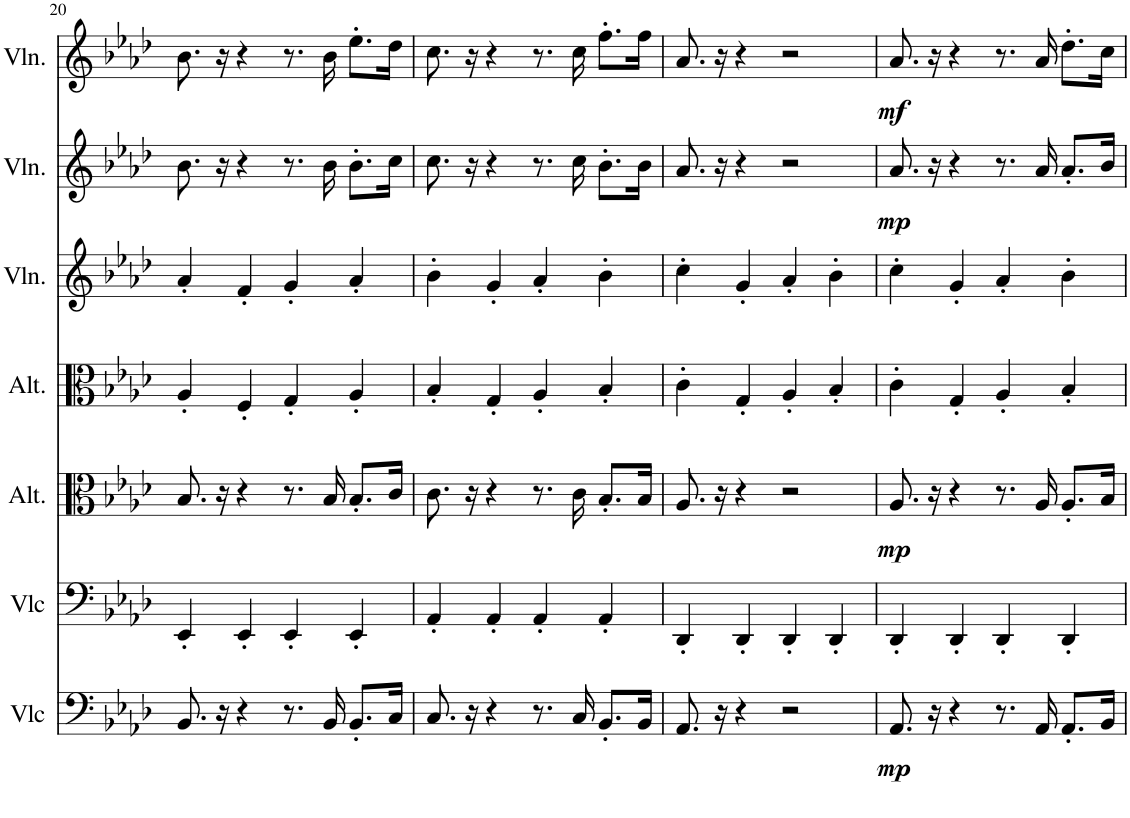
**kern	**dynam	**kern	**kern	**dynam	**kern	**kern	**kern	**dynam	**kern	**dynam
*part7	*part7	*part6	*part5	*part5	*part4	*part3	*part2	*part2	*part1	*part1
*staff7	*staff7	*staff6	*staff5	*staff5	*staff4	*staff3	*staff2	*staff2	*staff1	*staff1
*I"Violoncelle	*	*I"Violoncelle	*I"Alto	*	*I"Alto	*I"Violon	*I"Violon	*	*I"Violon	*
*I'Vlc	*	*I'Vlc	*I'Alt.	*	*I'Alt.	*I'Vln.	*I'Vln.	*	*I'Vln.	*
!!LO:PB:g=z
*clefF4	*	*clefF4	*clefC3	*	*clefC3	*clefG2	*clefG2	*	*clefG2	*
*k[b-e-a-d-]	*	*k[b-e-a-d-]	*k[b-e-a-d-]	*	*k[b-e-a-d-]	*k[b-e-a-d-]	*k[b-e-a-d-]	*	*k[b-e-a-d-]	*
*M4/4	*	*M4/4	*M4/4	*	*M4/4	*M4/4	*M4/4	*	*M4/4	*
=20	=20	=20	=20	=20	=20	=20	=20	=20	=20	=20
8.BB-/	.	4EE-'/	8.B-/	.	4A-'/	4a-'/	8.b-\	.	8.b-\	.
16r	.	.	16r	.	.	.	16r	.	16r	.
4r	.	4EE-'/	4r	.	4F'/	4f'/	4r	.	4r	.
8.r	.	4EE-'/	8.r	.	4G'/	4g'/	8.r	.	8.r	.
16BB-/	.	.	16B-/	.	.	.	16b-\	.	16b-\	.
8.BB-'/L	.	4EE-'/	8.B-'/L	.	4A-'/	4a-'/	8.b-'\L	.	8.ee-'\L	.
16C/Jk	.	.	16c/Jk	.	.	.	16cc\Jk	.	16dd-\Jk	.
=21	=21	=21	=21	=21	=21	=21	=21	=21	=21	=21
8.C/	.	4AA-'/	8.c\	.	4B-'/	4b-'\	8.cc\	.	8.cc\	.
16r	.	.	16r	.	.	.	16r	.	16r	.
4r	.	4AA-'/	4r	.	4G'/	4g'/	4r	.	4r	.
8.r	.	4AA-'/	8.r	.	4A-'/	4a-'/	8.r	.	8.r	.
16C/	.	.	16c\	.	.	.	16cc\	.	16cc\	.
8.BB-'/L	.	4AA-'/	8.B-'/L	.	4B-'/	4b-'\	8.b-'\L	.	8.ff'\L	.
16BB-/Jk	.	.	16B-/Jk	.	.	.	16b-\Jk	.	16ff\Jk	.
=22	=22	=22	=22	=22	=22	=22	=22	=22	=22	=22
8.AA-/	.	4DD-'/	8.A-/	.	4c'\	4cc'\	8.a-/	.	8.a-/	.
16r	.	.	16r	.	.	.	16r	.	16r	.
4r	.	4DD-'/	4r	.	4G'/	4g'/	4r	.	4r	.
2r	.	4DD-'/	2r	.	4A-'/	4a-'/	2r	.	2r	.
.	.	4DD-'/	.	.	4B-'/	4b-'\	.	.	.	.
=23	=23	=23	=23	=23	=23	=23	=23	=23	=23	=23
!	!LO:DY:b	!	!	!LO:DY:b	!	!	!	!LO:DY:b	!	!LO:DY:b
8.AA-/	mp	4DD-'/	8.A-/	mp	4c'\	4cc'\	8.a-/	mp	8.a-/	mf
16r	.	.	16r	.	.	.	16r	.	16r	.
4r	.	4DD-'/	4r	.	4G'/	4g'/	4r	.	4r	.
8.r	.	4DD-'/	8.r	.	4A-'/	4a-'/	8.r	.	8.r	.
16AA-/	.	.	16A-/	.	.	.	16a-/	.	16a-/	.
8.AA-'/L	.	4DD-'/	8.A-'/L	.	4B-'/	4b-'\	8.a-'/L	.	8.dd-'\L	.
16BB-/Jk	.	.	16B-/Jk	.	.	.	16b-/Jk	.	16cc\Jk	.
=	=	=	=	=	=	=	=	=	=	=
*-	*-	*-	*-	*-	*-	*-	*-	*-	*-	*-
